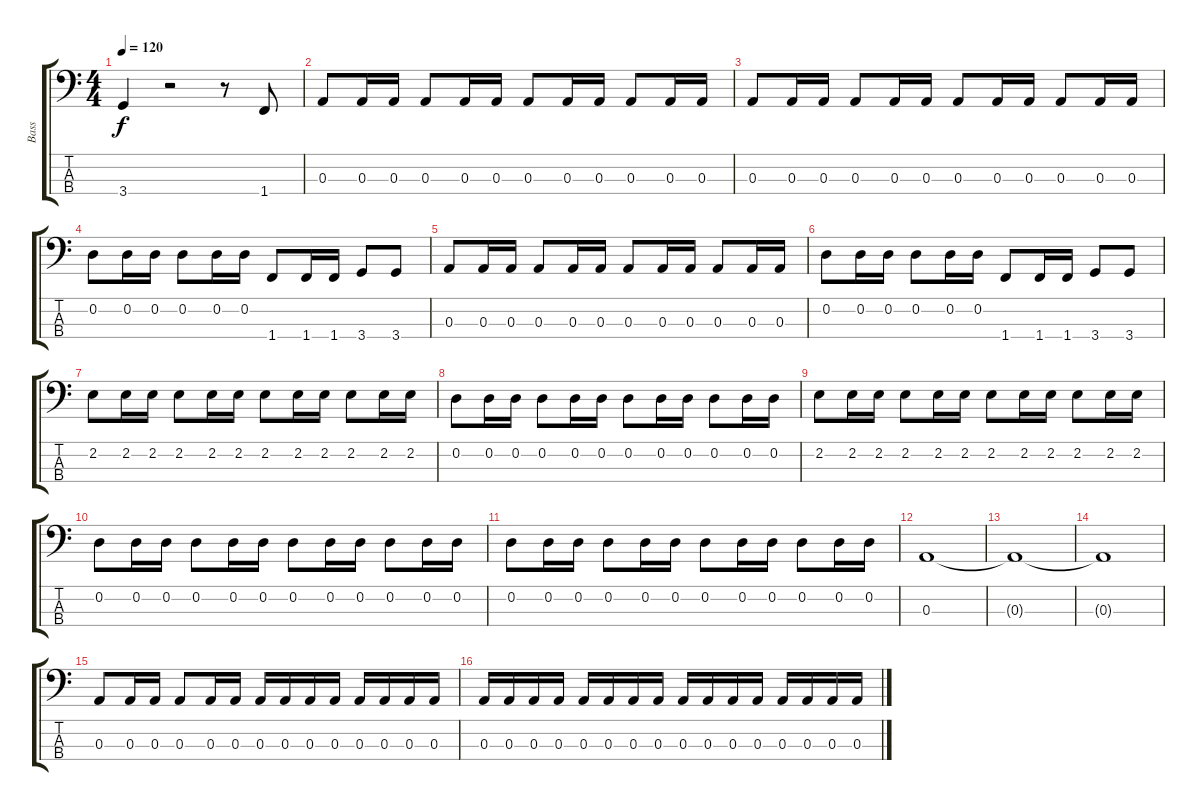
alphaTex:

\track ("Bass" "Bass") {instrument electricbassfinger}
\staff {score tabs}
\tuning (G2 D2 A1 E1) {hide}
\ts (4 4)
\tempo 120
\clef f4
\ks c
3.4.4{dy f} r.2 r.8 1.4.8 |
0.3.8 0.3.16 0.3.16 0.3.8 0.3.16 0.3.16 0.3.8 0.3.16 0.3.16 0.3.8 0.3.16 0.3.16 |
0.3.8 0.3.16 0.3.16 0.3.8 0.3.16 0.3.16 0.3.8 0.3.16 0.3.16 0.3.8 0.3.16 0.3.16 |
0.2.8 0.2.16 0.2.16 0.2.8 0.2.16 0.2.16 1.4.8 1.4.16 1.4.16 3.4.8 3.4.8 |
0.3.8 0.3.16 0.3.16 0.3.8 0.3.16 0.3.16 0.3.8 0.3.16 0.3.16 0.3.8 0.3.16 0.3.16 |
0.2.8 0.2.16 0.2.16 0.2.8 0.2.16 0.2.16 1.4.8 1.4.16 1.4.16 3.4.8 3.4.8 |
2.2.8 2.2.16 2.2.16 2.2.8 2.2.16 2.2.16 2.2.8 2.2.16 2.2.16 2.2.8 2.2.16 2.2.16 |
0.2.8 0.2.16 0.2.16 0.2.8 0.2.16 0.2.16 0.2.8 0.2.16 0.2.16 0.2.8 0.2.16 0.2.16 |
2.2.8 2.2.16 2.2.16 2.2.8 2.2.16 2.2.16 2.2.8 2.2.16 2.2.16 2.2.8 2.2.16 2.2.16 |
0.2.8 0.2.16 0.2.16 0.2.8 0.2.16 0.2.16 0.2.8 0.2.16 0.2.16 0.2.8 0.2.16 0.2.16 |
0.2.8 0.2.16 0.2.16 0.2.8 0.2.16 0.2.16 0.2.8 0.2.16 0.2.16 0.2.8 0.2.16 0.2.16 |
0.3.1 |
0.3{t}.1 |
0.3{t}.1 |
0.3.8 0.3.16 0.3.16 0.3.8 0.3.16 0.3.16 0.3.16 0.3.16 0.3.16 0.3.16 0.3.16 0.3.16 0.3.16 0.3.16 |
0.3.16 0.3.16 0.3.16 0.3.16 0.3.16 0.3.16 0.3.16 0.3.16 0.3.16 0.3.16 0.3.16 0.3.16 0.3.16 0.3.16 0.3.16 0.3.16
